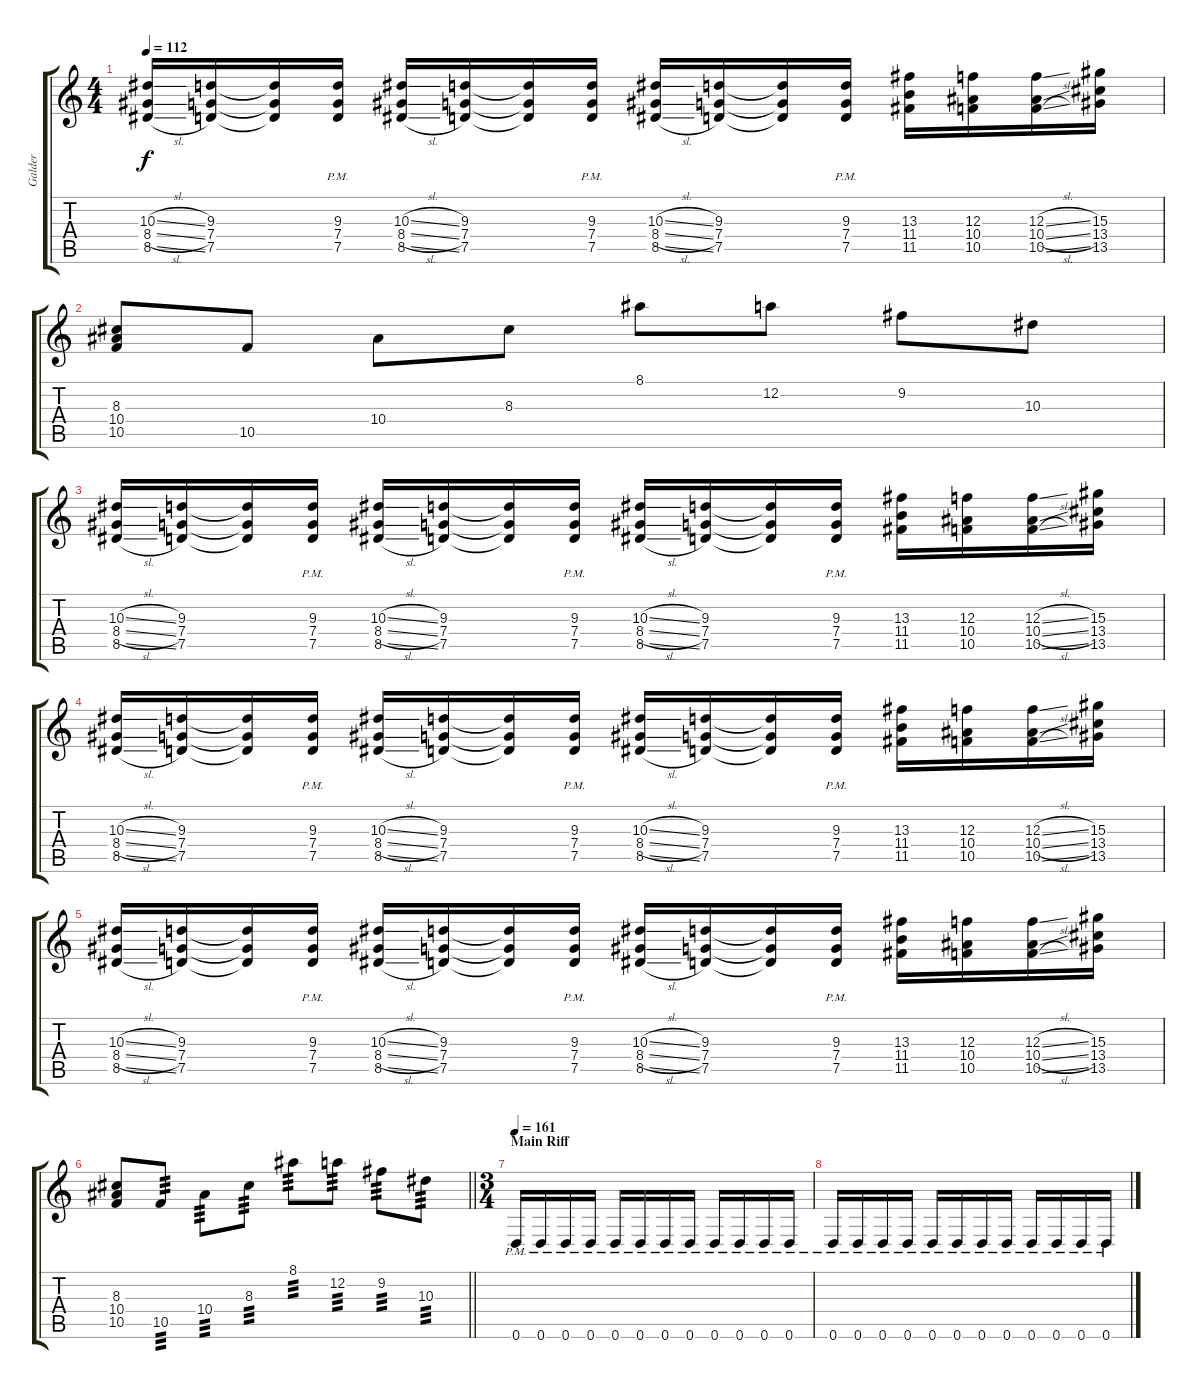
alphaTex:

\track ("Galder" "Galder") {instrument overdrivenguitar}
\staff {score tabs}
\tuning (D4 A3 F3 C3 G2 D2) {hide}
\ts (4 4)
\tempo 112
\clef g2
\ks c
(10.3{sl} 8.4{sl} 8.5{sl}).16{dy f} (9.3 7.4 7.5).16 (9.3{t} 7.4{t} 7.5{t}).16 (9.3{pm} 7.4{pm} 7.5{pm}).16 (10.3{sl} 8.4{sl} 8.5{sl}).16 (9.3 7.4 7.5).16 (9.3{t} 7.4{t} 7.5{t}).16 (9.3{pm} 7.4{pm} 7.5{pm}).16 (10.3{sl} 8.4{sl} 8.5{sl}).16 (9.3 7.4 7.5).16 (9.3{t} 7.4{t} 7.5{t}).16 (9.3{pm} 7.4{pm} 7.5{pm}).16 (13.3 11.4 11.5).16 (12.3 10.4 10.5).16 (12.3{sl} 10.4{sl} 10.5{sl}).16 (15.3 13.4 13.5).16 |
(8.3 10.4 10.5).8 10.5.8 10.4.8 8.3.8 8.1.8 12.2.8 9.2.8 10.3.8 |
(10.3{sl} 8.4{sl} 8.5{sl}).16 (9.3 7.4 7.5).16 (9.3{t} 7.4{t} 7.5{t}).16 (9.3{pm} 7.4{pm} 7.5{pm}).16 (10.3{sl} 8.4{sl} 8.5{sl}).16 (9.3 7.4 7.5).16 (9.3{t} 7.4{t} 7.5{t}).16 (9.3{pm} 7.4{pm} 7.5{pm}).16 (10.3{sl} 8.4{sl} 8.5{sl}).16 (9.3 7.4 7.5).16 (9.3{t} 7.4{t} 7.5{t}).16 (9.3{pm} 7.4{pm} 7.5{pm}).16 (13.3 11.4 11.5).16 (12.3 10.4 10.5).16 (12.3{sl} 10.4{sl} 10.5{sl}).16 (15.3 13.4 13.5).16 |
(10.3{sl} 8.4{sl} 8.5{sl}).16 (9.3 7.4 7.5).16 (9.3{t} 7.4{t} 7.5{t}).16 (9.3{pm} 7.4{pm} 7.5{pm}).16 (10.3{sl} 8.4{sl} 8.5{sl}).16 (9.3 7.4 7.5).16 (9.3{t} 7.4{t} 7.5{t}).16 (9.3{pm} 7.4{pm} 7.5{pm}).16 (10.3{sl} 8.4{sl} 8.5{sl}).16 (9.3 7.4 7.5).16 (9.3{t} 7.4{t} 7.5{t}).16 (9.3{pm} 7.4{pm} 7.5{pm}).16 (13.3 11.4 11.5).16 (12.3 10.4 10.5).16 (12.3{sl} 10.4{sl} 10.5{sl}).16 (15.3 13.4 13.5).16 |
(10.3{sl} 8.4{sl} 8.5{sl}).16 (9.3 7.4 7.5).16 (9.3{t} 7.4{t} 7.5{t}).16 (9.3{pm} 7.4{pm} 7.5{pm}).16 (10.3{sl} 8.4{sl} 8.5{sl}).16 (9.3 7.4 7.5).16 (9.3{t} 7.4{t} 7.5{t}).16 (9.3{pm} 7.4{pm} 7.5{pm}).16 (10.3{sl} 8.4{sl} 8.5{sl}).16 (9.3 7.4 7.5).16 (9.3{t} 7.4{t} 7.5{t}).16 (9.3{pm} 7.4{pm} 7.5{pm}).16 (13.3 11.4 11.5).16 (12.3 10.4 10.5).16 (12.3{sl} 10.4{sl} 10.5{sl}).16 (15.3 13.4 13.5).16 |
\barLineRight lightlight
(8.3 10.4 10.5).8 10.5.8{tp 3} 10.4.8{tp 3} 8.3.8{tp 3} 8.1.8{tp 3} 12.2.8{tp 3} 9.2.8{tp 3} 10.3.8{tp 3} |
\ts (3 4)
\section ("" "Main Riff")
\tempo 161
0.6{pm}.16 0.6{pm}.16 0.6{pm}.16 0.6{pm}.16 0.6{pm}.16 0.6{pm}.16 0.6{pm}.16 0.6{pm}.16 0.6{pm}.16 0.6{pm}.16 0.6{pm}.16 0.6{pm}.16 |
0.6{pm}.16 0.6{pm}.16 0.6{pm}.16 0.6{pm}.16 0.6{pm}.16 0.6{pm}.16 0.6{pm}.16 0.6{pm}.16 0.6{pm}.16 0.6{pm}.16 0.6{pm}.16 0.6{pm}.16
